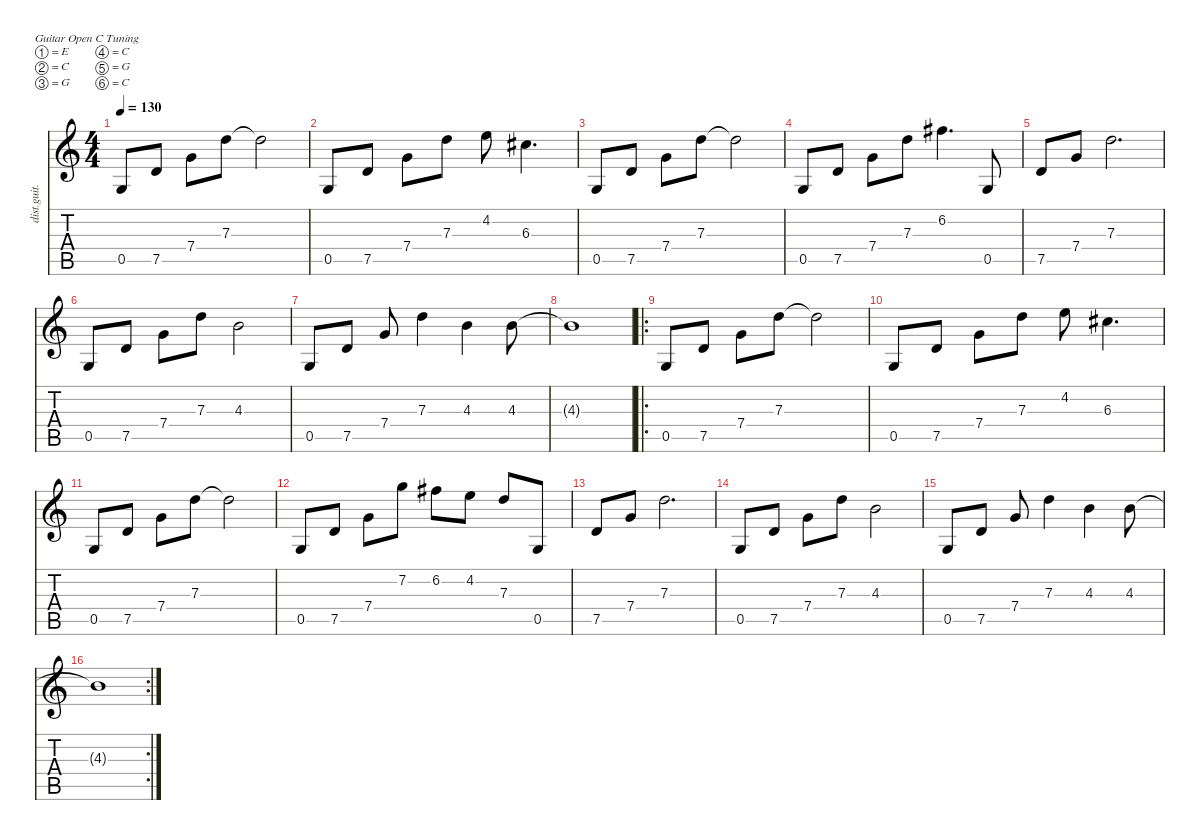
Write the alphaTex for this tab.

\defaultSystemsLayout 4
\hideDynamics
\bracketExtendMode nobrackets
\otherSystemsTrackNameOrientation horizontal
\track ("Guitar 1" "dist.guit.") {instrument distortionguitar}
\staff {score tabs}
\tuning (E4 C4 G3 C3 G2 C2)
\ts (4 4)
\beaming (8 2 2 2 2)
\tempo 130
\clef g2
\ks c
0.5.8{dy f instrument distortionguitar beam Up} 7.5.8{beam Up} 7.4.8{beam Down} 7.3.8{beam Down} 7.3{t}.2{beam Down} |
0.5.8{beam Up} 7.5.8{beam Up} 7.4.8{beam Down} 7.3.8{beam Down} 4.2.8{beam Down} 6.3{acc #}.4{d beam Down} |
0.5.8{beam Up} 7.5.8{beam Up} 7.4.8{beam Down} 7.3.8{beam Down} 7.3{t}.2{beam Down} |
0.5.8{beam Up} 7.5.8{beam Up} 7.4.8{beam Down} 7.3.8{beam Down} 6.2{acc #}.4{d beam Down} 0.5.8{beam Up} |
7.5.8{beam Up} 7.4.8{beam Up} 7.3.2{d beam Down} |
0.5.8{beam Up} 7.5.8{beam Up} 7.4.8{beam Down} 7.3.8{beam Down} 4.3.2{beam Down} |
0.5.8{beam Up} 7.5.8{beam Up} 7.4.8{beam Up} 7.3.4{beam Down} 4.3.4{beam Down} 4.3.8{beam Down} |
4.3{t}.1{beam Down} |
\ro
0.5.8{beam Up} 7.5.8{beam Up} 7.4.8{beam Down} 7.3.8{beam Down} 7.3{t}.2{beam Down} |
0.5.8{beam Up} 7.5.8{beam Up} 7.4.8{beam Down} 7.3.8{beam Down} 4.2.8{beam Down} 6.3{acc #}.4{d beam Down} |
0.5.8{beam Up} 7.5.8{beam Up} 7.4.8{beam Down} 7.3.8{beam Down} 7.3{t}.2{beam Down} |
0.5.8{beam Up} 7.5.8{beam Up} 7.4.8{beam Down} 7.2.8{beam Down} 6.2{acc #}.8{beam Down} 4.2.8{beam Down} 7.3.8{beam Up} 0.5.8{beam Up} |
7.5.8{beam Up} 7.4.8{beam Up} 7.3.2{d beam Down} |
0.5.8{beam Up} 7.5.8{beam Up} 7.4.8{beam Down} 7.3.8{beam Down} 4.3.2{beam Down} |
0.5.8{beam Up} 7.5.8{beam Up} 7.4.8{beam Up} 7.3.4{beam Down} 4.3.4{beam Down} 4.3.8{beam Down} |
\rc 2
4.3{t}.1{beam Down}
